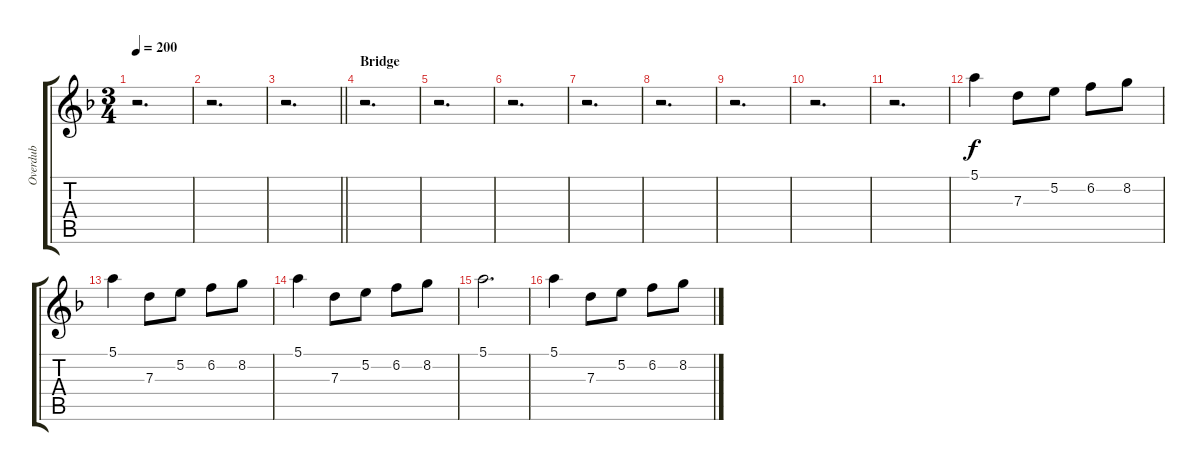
\track ("Overdub" "Overdub") {instrument electricguitarclean}
\staff {score tabs}
\tuning (E4 B3 G3 D3 A2 D2) {hide}
\ts (3 4)
\tempo 200
\clef g2
\ks dminor
r.2{d dy mf} |
r.2{d} |
\barLineRight lightlight
r.2{d} |
\section ("" "Bridge")
r.2{d} |
r.2{d} |
r.2{d} |
r.2{d} |
r.2{d} |
r.2{d} |
r.2{d} |
r.2{d} |
5.1.4{dy f volume 9 instrument electricguitarclean} 7.3.8 5.2.8 6.2.8 8.2.8 |
5.1.4 7.3.8 5.2.8 6.2.8 8.2.8 |
5.1.4 7.3.8 5.2.8 6.2.8 8.2.8 |
5.1.2{d} |
5.1.4 7.3.8 5.2.8 6.2.8 8.2.8
